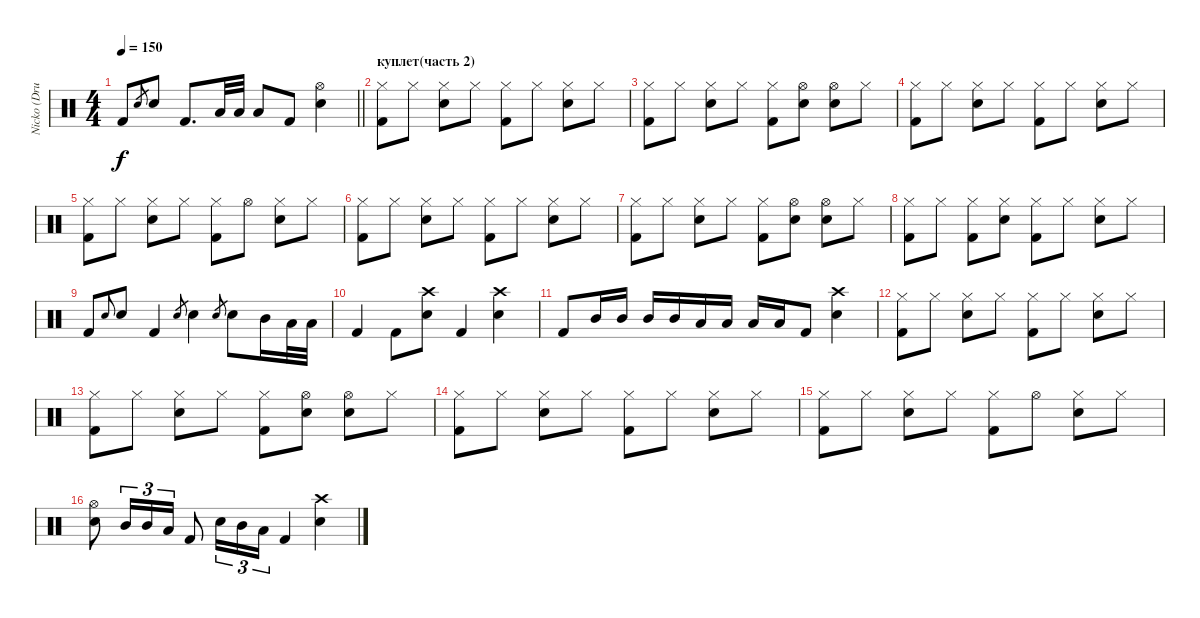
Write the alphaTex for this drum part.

\track ("Nicko (Drums)" "Nicko (Dru") {instrument percussion}
\staff {score}
\articulation defaults
\ts (4 4)
\tempo 150
\clef neutral
\barLineRight lightlight
\ks c "Kick (hit) 2".8{dy f} "Snare (hit) 2".8{gr} "Snare (hit) 2".8 "Kick (hit) 2".8{d} "Low Tom (hit)".32 "Low Tom (hit)".32 "Low Floor Tom (hit)".8 "Kick (hit) 2".8
("Hi-Hat (open)" "Snare (hit) 2").4 |
\section ("" "куплет(часть 2)")
("Hi-Hat (closed)" "Kick (hit) 2").8 "Hi-Hat (closed)".8 ("Hi-Hat (closed)" "Snare (hit) 2").8 "Hi-Hat (closed)".8 ("Hi-Hat (closed)" "Kick (hit) 2").8 "Hi-Hat (closed)".8 ("Hi-Hat (closed)" "Snare (hit) 2").8 "Hi-Hat (closed)".8 |
("Hi-Hat (closed)" "Kick (hit) 2").8 "Hi-Hat (closed)".8 ("Hi-Hat (closed)" "Snare (hit) 2").8 "Hi-Hat (closed)".8 ("Hi-Hat (closed)" "Kick (hit) 2").8 ("Hi-Hat (open)" "Snare (hit) 2").8 ("Hi-Hat (open)" "Snare (hit) 2").8 "Hi-Hat (closed)".8 |
("Hi-Hat (closed)" "Kick (hit) 2").8 "Hi-Hat (closed)".8 ("Hi-Hat (closed)" "Snare (hit) 2").8 "Hi-Hat (closed)".8 ("Hi-Hat (closed)" "Kick (hit) 2").8 "Hi-Hat (closed)".8 ("Hi-Hat (closed)" "Snare (hit) 2").8 "Hi-Hat (closed)".8 |
("Hi-Hat (closed)" "Kick (hit) 2").8 "Hi-Hat (closed)".8 ("Hi-Hat (closed)" "Snare (hit) 2").8 "Hi-Hat (closed)".8 ("Hi-Hat (closed)" "Kick (hit) 2").8 "Hi-Hat (open)".8 ("Hi-Hat (closed)" "Snare (hit) 2").8 "Hi-Hat (closed)".8 |
("Hi-Hat (closed)" "Kick (hit) 2").8 "Hi-Hat (closed)".8 ("Hi-Hat (closed)" "Snare (hit) 2").8 "Hi-Hat (closed)".8 ("Hi-Hat (closed)" "Kick (hit) 2").8 "Hi-Hat (closed)".8 ("Hi-Hat (closed)" "Snare (hit) 2").8 "Hi-Hat (closed)".8 |
("Hi-Hat (closed)" "Kick (hit) 2").8 "Hi-Hat (closed)".8 ("Hi-Hat (closed)" "Snare (hit) 2").8 "Hi-Hat (closed)".8 ("Hi-Hat (closed)" "Kick (hit) 2").8 ("Hi-Hat (open)" "Snare (hit) 2").8 ("Hi-Hat (open)" "Snare (hit) 2").8 "Hi-Hat (closed)".8 |
("Hi-Hat (closed)" "Kick (hit) 2").8 "Hi-Hat (closed)".8 ("Hi-Hat (closed)" "Kick (hit) 2").8 ("Hi-Hat (closed)" "Snare (hit) 2").8 ("Hi-Hat (closed)" "Kick (hit) 2").8 "Hi-Hat (closed)".8 ("Hi-Hat (closed)" "Snare (hit) 2").8 "Hi-Hat (closed)".8 |
"Kick (hit) 2".8 "Snare (hit) 2".8{gr onbeat} "Snare (hit) 2".8 "Kick (hit) 2".4 "Snare (hit) 2".8{gr} "Snare (hit) 2".4 "Snare (hit) 2".8{gr} "Snare (hit) 2".8 "Mid Tom (hit)".16 "Low Tom (hit)".32 "Low Tom (hit)".32 |
"Kick (hit) 2".4 "Kick (hit) 2".8 ("Crash high (hit)" "Snare (hit) 2").8 "Kick (hit) 2".4 ("Crash high (hit)" "Snare (hit) 2").4 |
"Kick (hit) 2".8 "Mid Tom (hit)".16 "Mid Tom (hit)".16 "Mid Tom (hit)".16 "Mid Tom (hit)".16 "Low Tom (hit)".16 "Low Tom (hit)".16 "Low Floor Tom (hit)".16 "Low Floor Tom (hit)".16 "Kick (hit) 2".8 ("Crash high (hit)" "Snare (hit) 2").4 |
("Hi-Hat (closed)" "Kick (hit) 2").8 "Hi-Hat (closed)".8 ("Hi-Hat (closed)" "Snare (hit) 2").8 "Hi-Hat (closed)".8 ("Hi-Hat (closed)" "Kick (hit) 2").8 "Hi-Hat (closed)".8 ("Hi-Hat (closed)" "Snare (hit) 2").8 "Hi-Hat (closed)".8 |
("Hi-Hat (closed)" "Kick (hit) 2").8 "Hi-Hat (closed)".8 ("Hi-Hat (closed)" "Snare (hit) 2").8 "Hi-Hat (closed)".8 ("Hi-Hat (closed)" "Kick (hit) 2").8 ("Hi-Hat (open)" "Snare (hit) 2").8 ("Hi-Hat (open)" "Snare (hit) 2").8 "Hi-Hat (closed)".8 |
("Hi-Hat (closed)" "Kick (hit) 2").8 "Hi-Hat (closed)".8 ("Hi-Hat (closed)" "Snare (hit) 2").8 "Hi-Hat (closed)".8 ("Hi-Hat (closed)" "Kick (hit) 2").8 "Hi-Hat (closed)".8 ("Hi-Hat (closed)" "Snare (hit) 2").8 "Hi-Hat (closed)".8 |
("Hi-Hat (closed)" "Kick (hit) 2").8 "Hi-Hat (closed)".8 ("Hi-Hat (closed)" "Snare (hit) 2").8 "Hi-Hat (closed)".8 ("Hi-Hat (closed)" "Kick (hit) 2").8 "Hi-Hat (open)".8 ("Hi-Hat (closed)" "Snare (hit) 2").8 "Hi-Hat (closed)".8 |
("Hi-Hat (open)" "Snare (hit) 2").8 "Mid Tom (hit)".16{tu (3 2)} "Mid Tom (hit)".16{tu (3 2)} "Low Tom (hit)".16{tu (3 2)} "Kick (hit) 2".8 "Snare (hit) 2".16{tu (3 2)} "Mid Tom (hit)".16{tu (3 2)} "Low Tom (hit)".16{tu (3 2)} "Kick (hit) 2".4 ("Crash high (hit)" "Snare (hit) 2").4
